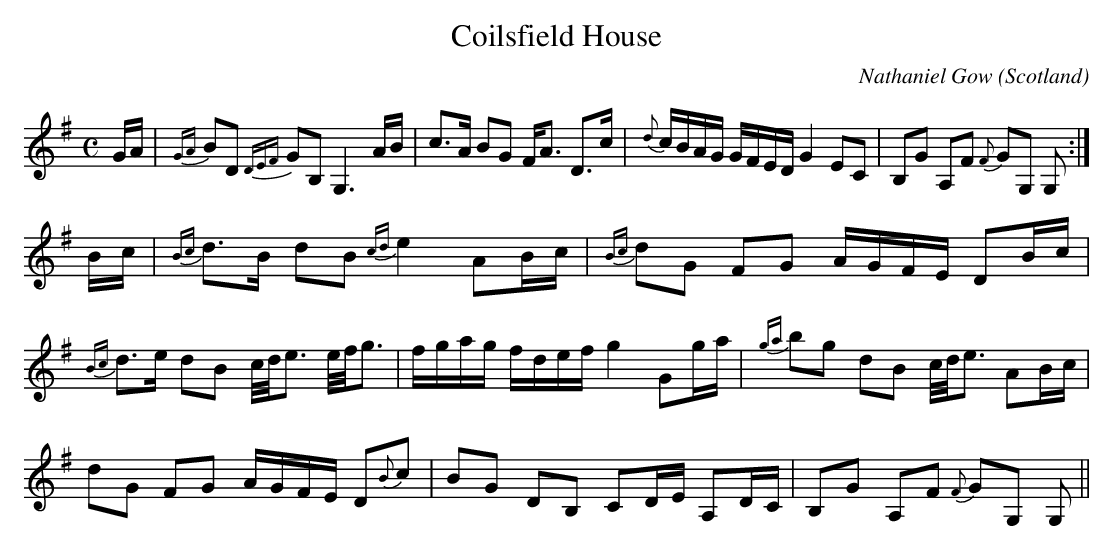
X:1
T:Coilsfield House
O:Scotland
M:C
C:Nathaniel Gow
K:G
G/A/|\
{GA}BD {DEF}GB, G,3 A/B/|c>A BG F<A D>c|\
{d}c/B/A/G/ G/F/E/D/ G2 EC|B,G A,F {F}GG, G,:|
B/c/|\
{Bc}d>B dB {cd}e2 AB/c/|\
{Bc}dG FG A/G/F/E/ DB/c/|
{Bc}d>e dB c/4d/4e3/2 e/4f/4g3/2|\
f/g/a/g/ f/d/e/f/ g2 Gg/a/|\
{ga}bg dB c/4d/4e3/2 AB/c/|
dG FG A/G/F/E/ D{B}c|\
BG DB, CD/E/ A,D/C/|B,G A,F {F}GG, G,||
